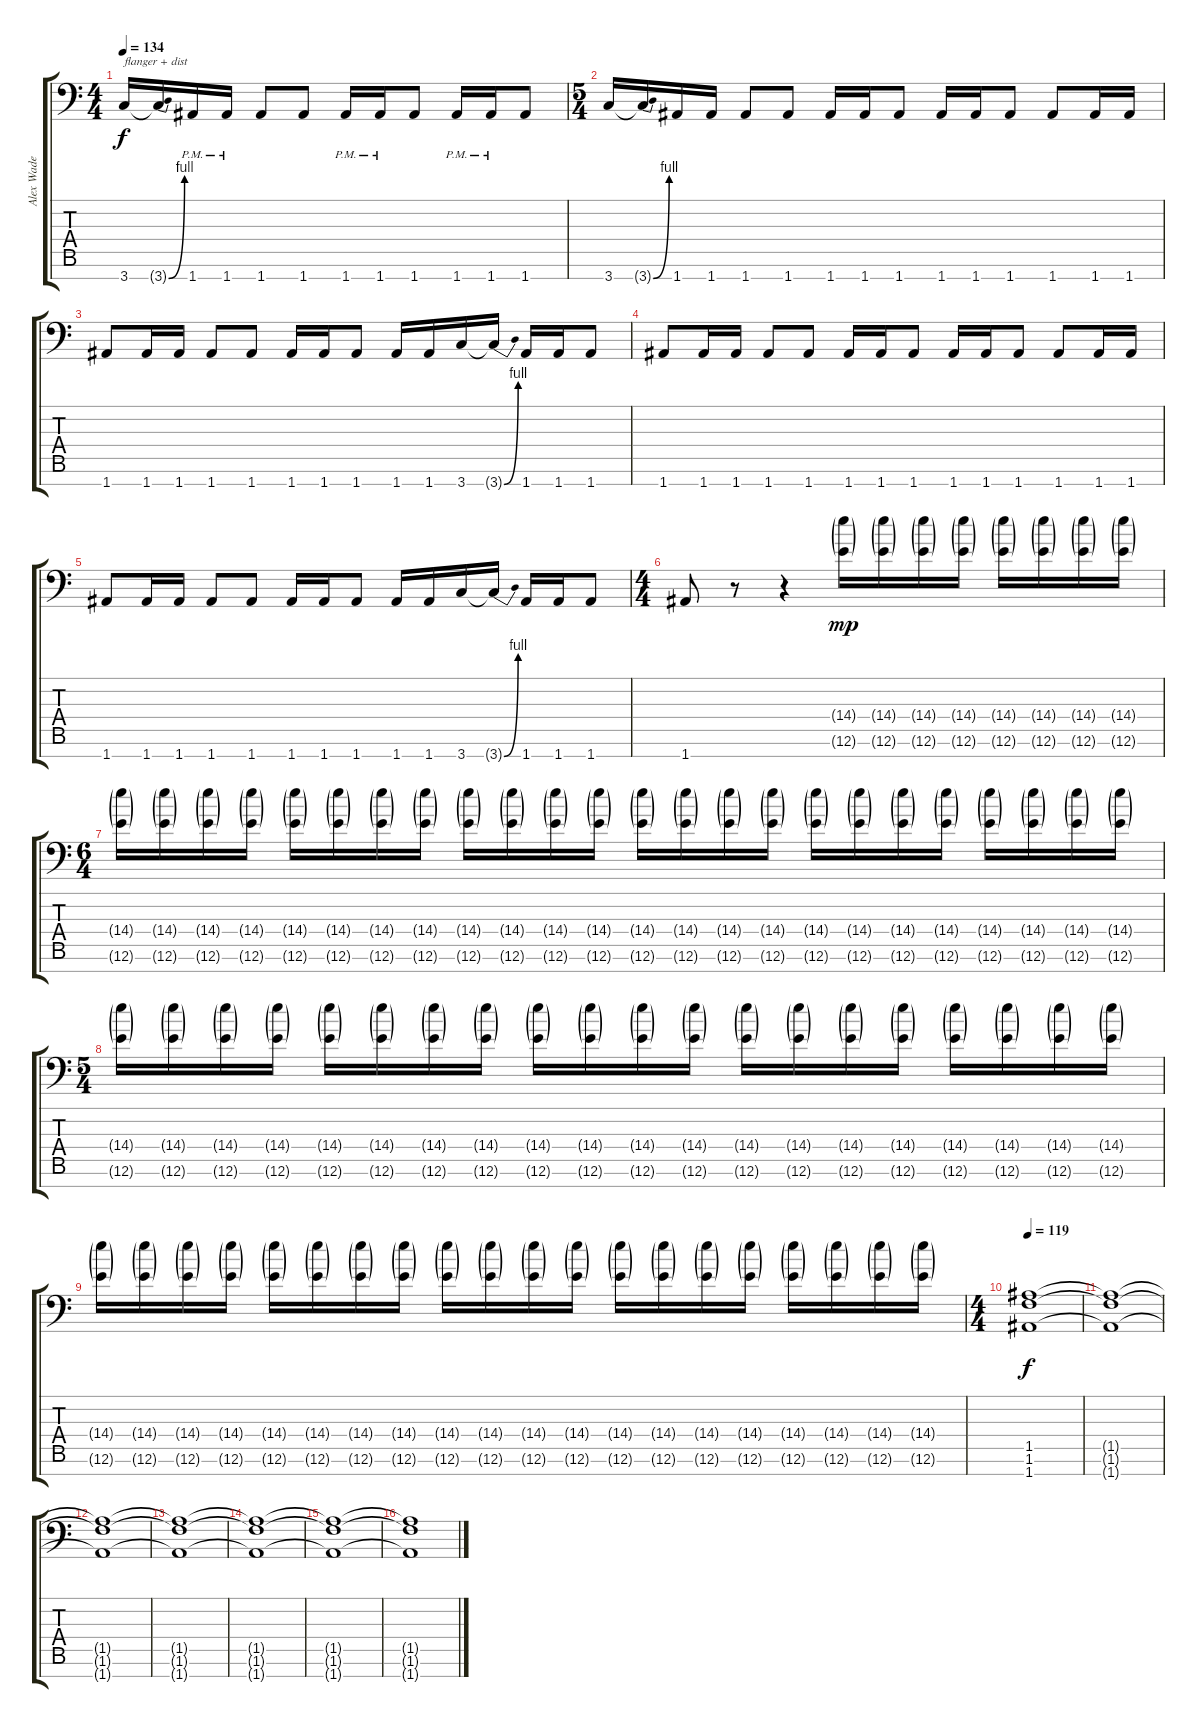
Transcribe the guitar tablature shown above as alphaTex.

\track ("Alex Wade" "Alex Wade") {instrument distortionguitar}
\staff {score tabs}
\tuning (E4 B3 G3 D3 A2 E2 A1) {hide}
\ts (4 4)
\tempo 134
\clef f4
\ks c
3.7.16{txt "flanger + dist" dy f volume 13 instrument overdrivenguitar} 3.7{be (bend 0 0 60 4) t}.16 1.7{pm}.16 1.7{pm}.16 1.7.8 1.7.8 1.7{pm}.16 1.7{pm}.16 1.7.8 1.7{pm}.16 1.7{pm}.16 1.7.8 |
\ts (5 4)
3.7.16 3.7{be (bend 0 0 60 4) t}.16 1.7.16 1.7.16 1.7.8 1.7.8 1.7.16 1.7.16 1.7.8 1.7.16 1.7.16 1.7.8 1.7.8 1.7.16 1.7.16 |
1.7.8 1.7.16 1.7.16 1.7.8 1.7.8 1.7.16 1.7.16 1.7.8 1.7.16 1.7.16 3.7.16 3.7{be (bend 0 0 60 4) t}.16 1.7.16 1.7.16 1.7.8 |
1.7.8 1.7.16 1.7.16 1.7.8 1.7.8 1.7.16 1.7.16 1.7.8 1.7.16 1.7.16 1.7.8 1.7.8 1.7.16 1.7.16 |
1.7.8 1.7.16 1.7.16 1.7.8 1.7.8 1.7.16 1.7.16 1.7.8 1.7.16 1.7.16 3.7.16 3.7{be (bend 0 0 60 4) t}.16 1.7.16 1.7.16 1.7.8 |
\ts (4 4)
1.7.8 r.8 r.4 (14.4{g} 12.6{g}).16{dy mp} (14.4{g} 12.6{g}).16 (14.4{g} 12.6{g}).16 (14.4{g} 12.6{g}).16 (14.4{g} 12.6{g}).16 (14.4{g} 12.6{g}).16 (14.4{g} 12.6{g}).16 (14.4{g} 12.6{g}).16 |
\ts (6 4)
(14.4{g} 12.6{g}).16 (14.4{g} 12.6{g}).16 (14.4{g} 12.6{g}).16 (14.4{g} 12.6{g}).16 (14.4{g} 12.6{g}).16 (14.4{g} 12.6{g}).16 (14.4{g} 12.6{g}).16 (14.4{g} 12.6{g}).16 (14.4{g} 12.6{g}).16 (14.4{g} 12.6{g}).16 (14.4{g} 12.6{g}).16 (14.4{g} 12.6{g}).16 (14.4{g} 12.6{g}).16 (14.4{g} 12.6{g}).16 (14.4{g} 12.6{g}).16 (14.4{g} 12.6{g}).16 (14.4{g} 12.6{g}).16 (14.4{g} 12.6{g}).16 (14.4{g} 12.6{g}).16 (14.4{g} 12.6{g}).16 (14.4{g} 12.6{g}).16 (14.4{g} 12.6{g}).16 (14.4{g} 12.6{g}).16 (14.4{g} 12.6{g}).16 |
\ts (5 4)
(14.4{g} 12.6{g}).16 (14.4{g} 12.6{g}).16 (14.4{g} 12.6{g}).16 (14.4{g} 12.6{g}).16 (14.4{g} 12.6{g}).16 (14.4{g} 12.6{g}).16 (14.4{g} 12.6{g}).16 (14.4{g} 12.6{g}).16 (14.4{g} 12.6{g}).16 (14.4{g} 12.6{g}).16 (14.4{g} 12.6{g}).16 (14.4{g} 12.6{g}).16 (14.4{g} 12.6{g}).16 (14.4{g} 12.6{g}).16 (14.4{g} 12.6{g}).16 (14.4{g} 12.6{g}).16 (14.4{g} 12.6{g}).16 (14.4{g} 12.6{g}).16 (14.4{g} 12.6{g}).16 (14.4{g} 12.6{g}).16 |
(14.4{g} 12.6{g}).16 (14.4{g} 12.6{g}).16 (14.4{g} 12.6{g}).16 (14.4{g} 12.6{g}).16 (14.4{g} 12.6{g}).16 (14.4{g} 12.6{g}).16 (14.4{g} 12.6{g}).16 (14.4{g} 12.6{g}).16 (14.4{g} 12.6{g}).16 (14.4{g} 12.6{g}).16 (14.4{g} 12.6{g}).16 (14.4{g} 12.6{g}).16 (14.4{g} 12.6{g}).16 (14.4{g} 12.6{g}).16 (14.4{g} 12.6{g}).16 (14.4{g} 12.6{g}).16 (14.4{g} 12.6{g}).16 (14.4{g} 12.6{g}).16 (14.4{g} 12.6{g}).16 (14.4{g} 12.6{g}).16 |
\ts (4 4)
\tempo 119
(1.5 1.6 1.7).1{dy f} |
(1.5{t} 1.6{t} 1.7{t}).1 |
(1.5{t} 1.6{t} 1.7{t}).1 |
(1.5{t} 1.6{t} 1.7{t}).1 |
(1.5{t} 1.6{t} 1.7{t}).1 |
(1.5{t} 1.6{t} 1.7{t}).1 |
(1.5{t} 1.6{t} 1.7{t}).1
